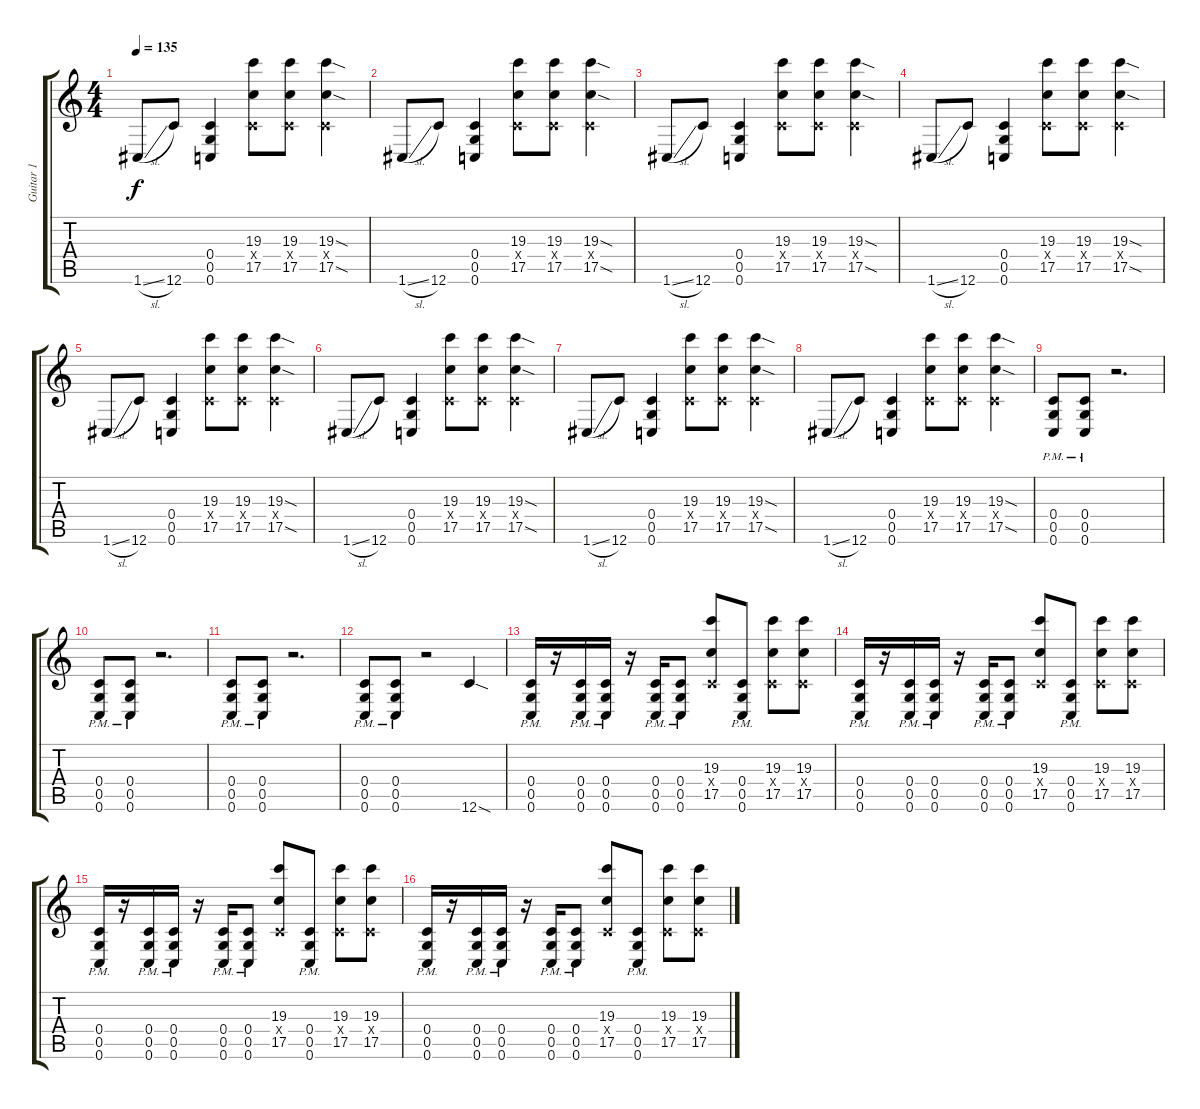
\track ("Guitar 1" "Guitar 1") {instrument distortionguitar}
\staff {score tabs}
\tuning (D4 A3 F3 C3 G2 C2) {hide}
\ts (4 4)
\tempo 135
\clef g2
\ks c
1.6{sl}.8{dy f} 12.6.8 (0.4 0.5 0.6).4 (19.3 0.4{x} 17.5).8 (19.3 0.4{x} 17.5).8 (19.3{sod} 0.4{x} 17.5{sod}).4 |
1.6{sl}.8 12.6.8 (0.4 0.5 0.6).4 (19.3 0.4{x} 17.5).8 (19.3 0.4{x} 17.5).8 (19.3{sod} 0.4{x} 17.5{sod}).4 |
1.6{sl}.8 12.6.8 (0.4 0.5 0.6).4 (19.3 0.4{x} 17.5).8 (19.3 0.4{x} 17.5).8 (19.3{sod} 0.4{x} 17.5{sod}).4 |
1.6{sl}.8 12.6.8 (0.4 0.5 0.6).4 (19.3 0.4{x} 17.5).8 (19.3 0.4{x} 17.5).8 (19.3{sod} 0.4{x} 17.5{sod}).4 |
1.6{sl}.8 12.6.8 (0.4 0.5 0.6).4 (19.3 0.4{x} 17.5).8 (19.3 0.4{x} 17.5).8 (19.3{sod} 0.4{x} 17.5{sod}).4 |
1.6{sl}.8 12.6.8 (0.4 0.5 0.6).4 (19.3 0.4{x} 17.5).8 (19.3 0.4{x} 17.5).8 (19.3{sod} 0.4{x} 17.5{sod}).4 |
1.6{sl}.8 12.6.8 (0.4 0.5 0.6).4 (19.3 0.4{x} 17.5).8 (19.3 0.4{x} 17.5).8 (19.3{sod} 0.4{x} 17.5{sod}).4 |
1.6{sl}.8 12.6.8 (0.4 0.5 0.6).4 (19.3 0.4{x} 17.5).8 (19.3 0.4{x} 17.5).8 (19.3{sod} 0.4{x} 17.5{sod}).4 |
(0.4{pm} 0.5{pm} 0.6{pm}).8 (0.4{pm} 0.5{pm} 0.6{pm}).8 r.2{d} |
(0.4{pm} 0.5{pm} 0.6{pm}).8 (0.4{pm} 0.5{pm} 0.6{pm}).8 r.2{d} |
(0.4{pm} 0.5{pm} 0.6{pm}).8 (0.4{pm} 0.5{pm} 0.6{pm}).8 r.2{d} |
(0.4{pm} 0.5{pm} 0.6{pm}).8 (0.4{pm} 0.5{pm} 0.6{pm}).8 r.2 12.6{sod}.4 |
(0.4{pm} 0.5{pm} 0.6{pm}).16 r.16 (0.4{pm} 0.5{pm} 0.6{pm}).16 (0.4{pm} 0.5{pm} 0.6{pm}).16 r.16 (0.4{pm} 0.5{pm} 0.6{pm}).16 (0.4{pm} 0.5{pm} 0.6{pm}).8 (19.3 0.4{x} 17.5).8 (0.4{pm} 0.5{pm} 0.6{pm}).8 (19.3 0.4{x} 17.5).8 (19.3 0.4{x} 17.5).8 |
(0.4{pm} 0.5{pm} 0.6{pm}).16 r.16 (0.4{pm} 0.5{pm} 0.6{pm}).16 (0.4{pm} 0.5{pm} 0.6{pm}).16 r.16 (0.4{pm} 0.5{pm} 0.6{pm}).16 (0.4{pm} 0.5{pm} 0.6{pm}).8 (19.3 0.4{x} 17.5).8 (0.4{pm} 0.5{pm} 0.6{pm}).8 (19.3 0.4{x} 17.5).8 (19.3 0.4{x} 17.5).8 |
(0.4{pm} 0.5{pm} 0.6{pm}).16 r.16 (0.4{pm} 0.5{pm} 0.6{pm}).16 (0.4{pm} 0.5{pm} 0.6{pm}).16 r.16 (0.4{pm} 0.5{pm} 0.6{pm}).16 (0.4{pm} 0.5{pm} 0.6{pm}).8 (19.3 0.4{x} 17.5).8 (0.4{pm} 0.5{pm} 0.6{pm}).8 (19.3 0.4{x} 17.5).8 (19.3 0.4{x} 17.5).8 |
(0.4{pm} 0.5{pm} 0.6{pm}).16 r.16 (0.4{pm} 0.5{pm} 0.6{pm}).16 (0.4{pm} 0.5{pm} 0.6{pm}).16 r.16 (0.4{pm} 0.5{pm} 0.6{pm}).16 (0.4{pm} 0.5{pm} 0.6{pm}).8 (19.3 0.4{x} 17.5).8 (0.4{pm} 0.5{pm} 0.6{pm}).8 (19.3 0.4{x} 17.5).8 (19.3 0.4{x} 17.5).8
